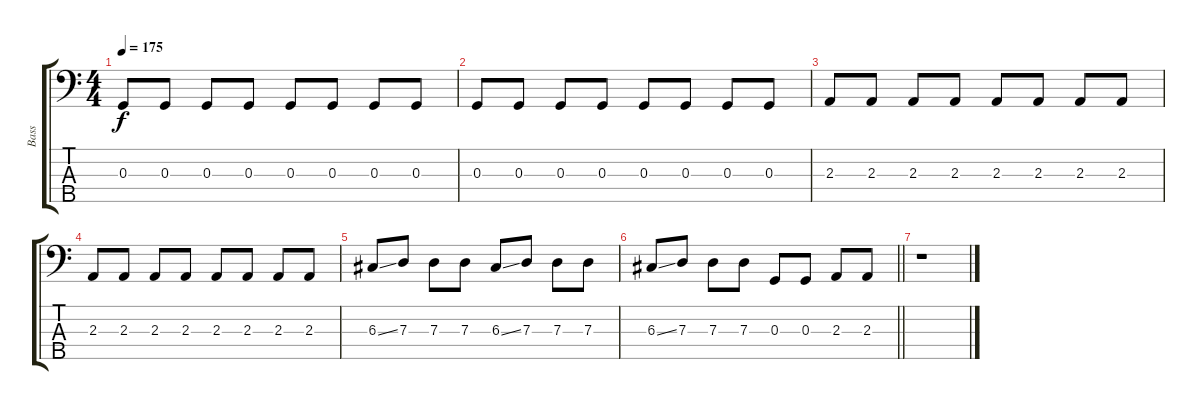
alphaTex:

\track ("Bass" "Bass") {instrument electricbasspick}
\staff {score tabs}
\tuning (F2 C2 G1 D1 A0) {hide}
\ts (4 4)
\tempo 175
\clef f4
\ks c
0.3.8{dy f} 0.3.8 0.3.8 0.3.8 0.3.8 0.3.8 0.3.8 0.3.8 |
0.3.8 0.3.8 0.3.8 0.3.8 0.3.8 0.3.8 0.3.8 0.3.8 |
2.3.8 2.3.8 2.3.8 2.3.8 2.3.8 2.3.8 2.3.8 2.3.8 |
2.3.8 2.3.8 2.3.8 2.3.8 2.3.8 2.3.8 2.3.8 2.3.8 |
6.3{ss}.8 7.3.8 7.3.8 7.3.8 6.3{ss}.8 7.3.8 7.3.8 7.3.8 |
\barLineRight lightlight
6.3{ss}.8 7.3.8 7.3.8 7.3.8 0.3.8 0.3.8 2.3.8 2.3.8 |
r.1
